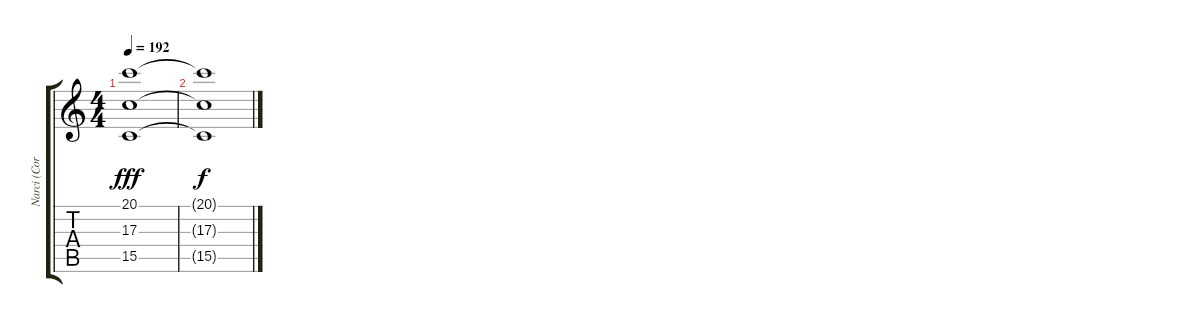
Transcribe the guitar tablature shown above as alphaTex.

\track ("Narci (Coros)" "Narci (Cor") {instrument choiraahs}
\staff {score tabs}
\tuning (E4 B3 G3 D3 A2 E2) {hide}
\ts (4 4)
\tempo 192
\clef g2
\ks c
(20.1 17.3 15.5).1{dy fff volume 16} |
(20.1{t} 17.3{t} 15.5{t}).1{dy f}
